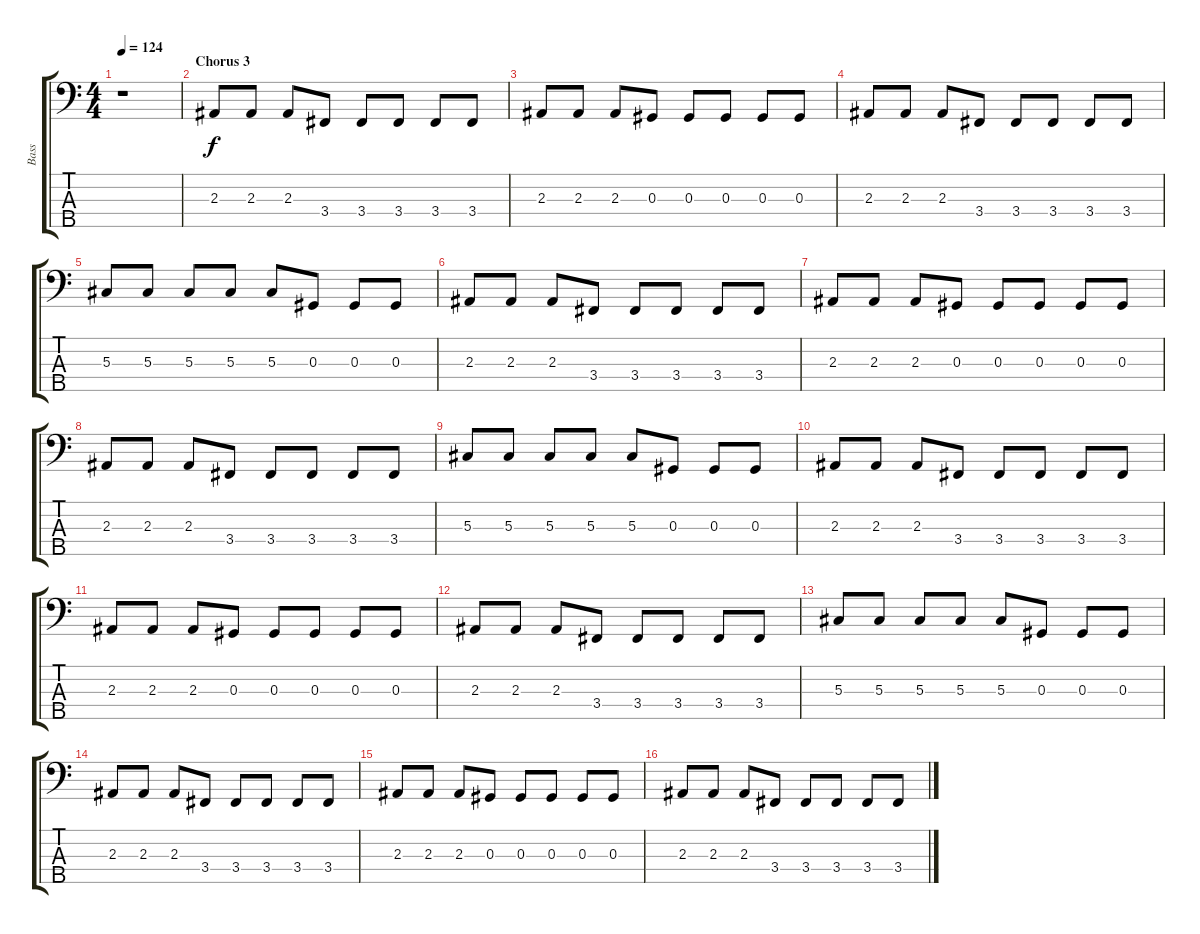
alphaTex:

\track ("Bass" "Bass") {instrument electricbasspick}
\staff {score tabs}
\tuning (Gb2 Db2 Ab1 Eb1 Bb0) {hide}
\ts (4 4)
\tempo 124
\clef f4
\ks c
r.1{dy f} |
\section ("" "Chorus 3")
2.3.8 2.3.8 2.3.8 3.4.8 3.4.8 3.4.8 3.4.8 3.4.8 |
2.3.8 2.3.8 2.3.8 0.3.8 0.3.8 0.3.8 0.3.8 0.3.8 |
2.3.8 2.3.8 2.3.8 3.4.8 3.4.8 3.4.8 3.4.8 3.4.8 |
5.3.8 5.3.8 5.3.8 5.3.8 5.3.8 0.3.8 0.3.8 0.3.8 |
2.3.8 2.3.8 2.3.8 3.4.8 3.4.8 3.4.8 3.4.8 3.4.8 |
2.3.8 2.3.8 2.3.8 0.3.8 0.3.8 0.3.8 0.3.8 0.3.8 |
2.3.8 2.3.8 2.3.8 3.4.8 3.4.8 3.4.8 3.4.8 3.4.8 |
5.3.8 5.3.8 5.3.8 5.3.8 5.3.8 0.3.8 0.3.8 0.3.8 |
2.3.8 2.3.8 2.3.8 3.4.8 3.4.8 3.4.8 3.4.8 3.4.8 |
2.3.8 2.3.8 2.3.8 0.3.8 0.3.8 0.3.8 0.3.8 0.3.8 |
2.3.8 2.3.8 2.3.8 3.4.8 3.4.8 3.4.8 3.4.8 3.4.8 |
5.3.8 5.3.8 5.3.8 5.3.8 5.3.8 0.3.8 0.3.8 0.3.8 |
2.3.8 2.3.8 2.3.8 3.4.8 3.4.8 3.4.8 3.4.8 3.4.8 |
2.3.8 2.3.8 2.3.8 0.3.8 0.3.8 0.3.8 0.3.8 0.3.8 |
2.3.8 2.3.8 2.3.8 3.4.8 3.4.8 3.4.8 3.4.8 3.4.8
